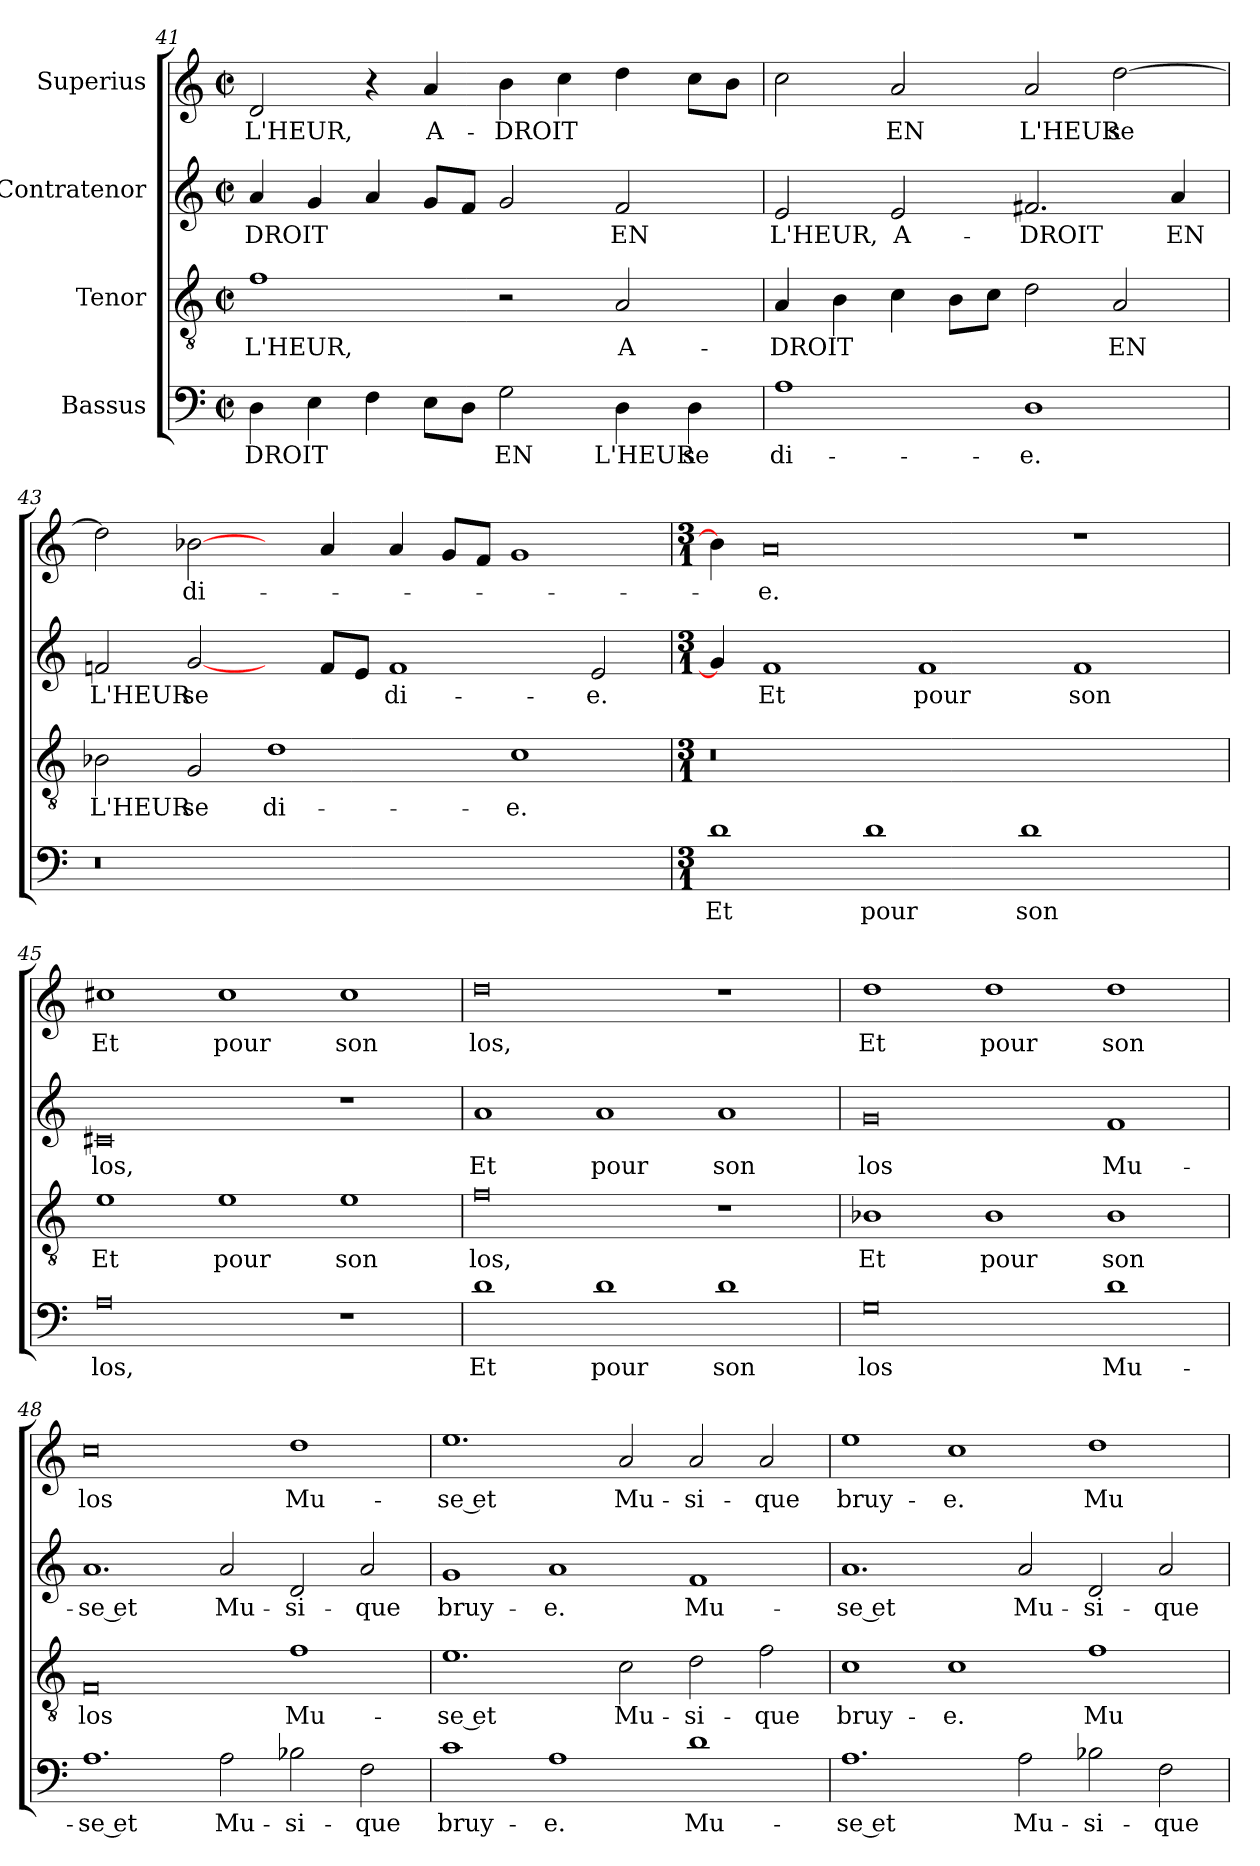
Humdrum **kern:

**kern	**text	**kern	**text	**kern	**text	**kern	**text
*part4	*part4	*part3	*part3	*part2	*part2	*part1	*part1
*staff4	*staff4	*staff3	*staff3	*staff2	*staff2	*staff1	*staff1
*I"Bassus	*	*I"Tenor	*	*I"Contratenor	*	*I"Superius	*
*clefF4	*	*clefGv2	*	*clefG2	*	*clefG2	*
*k[]	*	*k[]	*	*k[]	*	*k[]	*
*C:	*	*C:	*	*C:	*	*C:	*
*M2/2	*	*M2/2	*	*M2/2	*	*M2/2	*
*met(c|)	*	*met(c|)	*	*met(c|)	*	*met(c|)	*
=41	=41	=41	=41	=41	=41	=41	=41
4D\	-DROIT	1f\	L'HEUR,	4a/	-DROIT	2d/	L'HEUR,
4E\	.	.	.	4g/	.	.	.
4F\	.	.	.	4a/	.	4r	.
8E\L	.	.	.	8g/L	.	4a/	A-
8D\J	.	.	.	8f/J	.	.	.
2G\	EN	2r	.	2g/	.	4b\	-DROIT
.	.	.	.	.	.	4cc\	.
4D\	L'HEUR	2A/	A-	2f/	EN	4dd\	.
4D\	se	.	.	.	.	8cc\L	.
.	.	.	.	.	.	8b\J	.
=42	=42	=42	=42	=42	=42	=42	=42
1A\	di-	4A/	-DROIT	2e/	L'HEUR,	2cc\	.
.	.	4B\	.	.	.	.	.
.	.	4c\	.	2e/	A-	2a/	EN
.	.	8B\L	.	.	.	.	.
.	.	8c\J	.	.	.	.	.
1D\	-e.	2d\	.	2.f#X/	-DROIT	2a/	L'HEUR
.	.	2A/	EN	.	.	[2dd\	se
.	.	.	.	4a/	EN	.	.
!!LO:LB:g=z
=43	=43	=43	=43	=43	=43	=43	=43
!LO:N:vis=0	!	!	!	!	!	!	!
1r	.	2B-X\	L'HEUR	2fn/	L'HEUR	2dd\]	.
.	.	2G/	se	[2g/	se	[2b-X\	di-
0ryy	.	1d\	di-	4ryy	.	4ryy	.
.	.	.	.	8f/L	.	4a/	.
.	.	.	.	8e/J	.	.	.
.	.	.	.	1f/	di-	4a/	.
.	.	.	.	.	.	8g/L	.
.	.	.	.	.	.	8f/J	.
.	.	1c\	-e.	.	.	1g/	.
.	.	.	.	2e/	-e.	.	.
=44	=44	=44	=44	=44	=44	=44	=44
*M3/1	*	*M3/1	*	*M3/1	*	*M3/1	*
!	!	!LO:N:vis=0	!	!	!	!	!
1d\	Et	0.r	.	4g/]	.	4b-\]	.
.	.	.	.	1f/	Et	0a/	-e.
1d\	pour	.	.	.	.	.	.
.	.	.	.	1f/	pour	.	.
1d\	son	.	.	.	.	.	.
.	.	.	.	1f/	son	1r	.
4ryy	.	4ryy	.	.	.	.	.
=45	=45	=45	=45	=45	=45	=45	=45
0A\	los,	1e\	Et	0c#X/	los,	1cc#X\	Et
.	.	1e\	pour	.	.	1cc#\	pour
1r	.	1e\	son	1r	.	1cc#\	son
=46	=46	=46	=46	=46	=46	=46	=46
1d\	Et	0f\	los,	1a/	Et	0dd\	los,
1d\	pour	.	.	1a/	pour	.	.
1d\	son	1r	.	1a/	son	1r	.
=47	=47	=47	=47	=47	=47	=47	=47
0G\	los	1B-X\	Et	0g/	los	1dd\	Et
.	.	1B-\	pour	.	.	1dd\	pour
1d\	Mu-	1B-\	son	1f/	Mu-	1dd\	son
!!LO:LB:g=z
=48	=48	=48	=48	=48	=48	=48	=48
1.A\	-se et	0F/	los	1.a/	-se et	0cc\	los
2A\	Mu-	.	.	2a/	Mu-	.	.
2B-X\	-si-	1f\	Mu-	2d/	-si-	1dd\	Mu-
2F\	-que	.	.	2a/	-que	.	.
=49	=49	=49	=49	=49	=49	=49	=49
1c\	bruy-	1.e\	-se et	1g/	bruy-	1.ee\	-se et
1A\	-e.	.	.	1a/	-e.	.	.
.	.	2c\	Mu-	.	.	2a/	Mu-
1d\	Mu-	2d\	-si-	1f/	Mu-	2a/	-si-
.	.	2f\	-que	.	.	2a/	-que
=50	=50	=50	=50	=50	=50	=50	=50
1.A\	-se et	1c\	bruy-	1.a/	-se et	1ee\	bruy-
.	.	1c\	-e.	.	.	1cc\	-e.
2A\	Mu-	.	.	2a/	Mu-	.	.
2B-X\	-si-	1f\	Mu-	2d/	-si-	1dd\	Mu-
2F\	-que	.	.	2a/	-que	.	.
=	=	=	=	=	=	=	=
*-	*-	*-	*-	*-	*-	*-	*-
